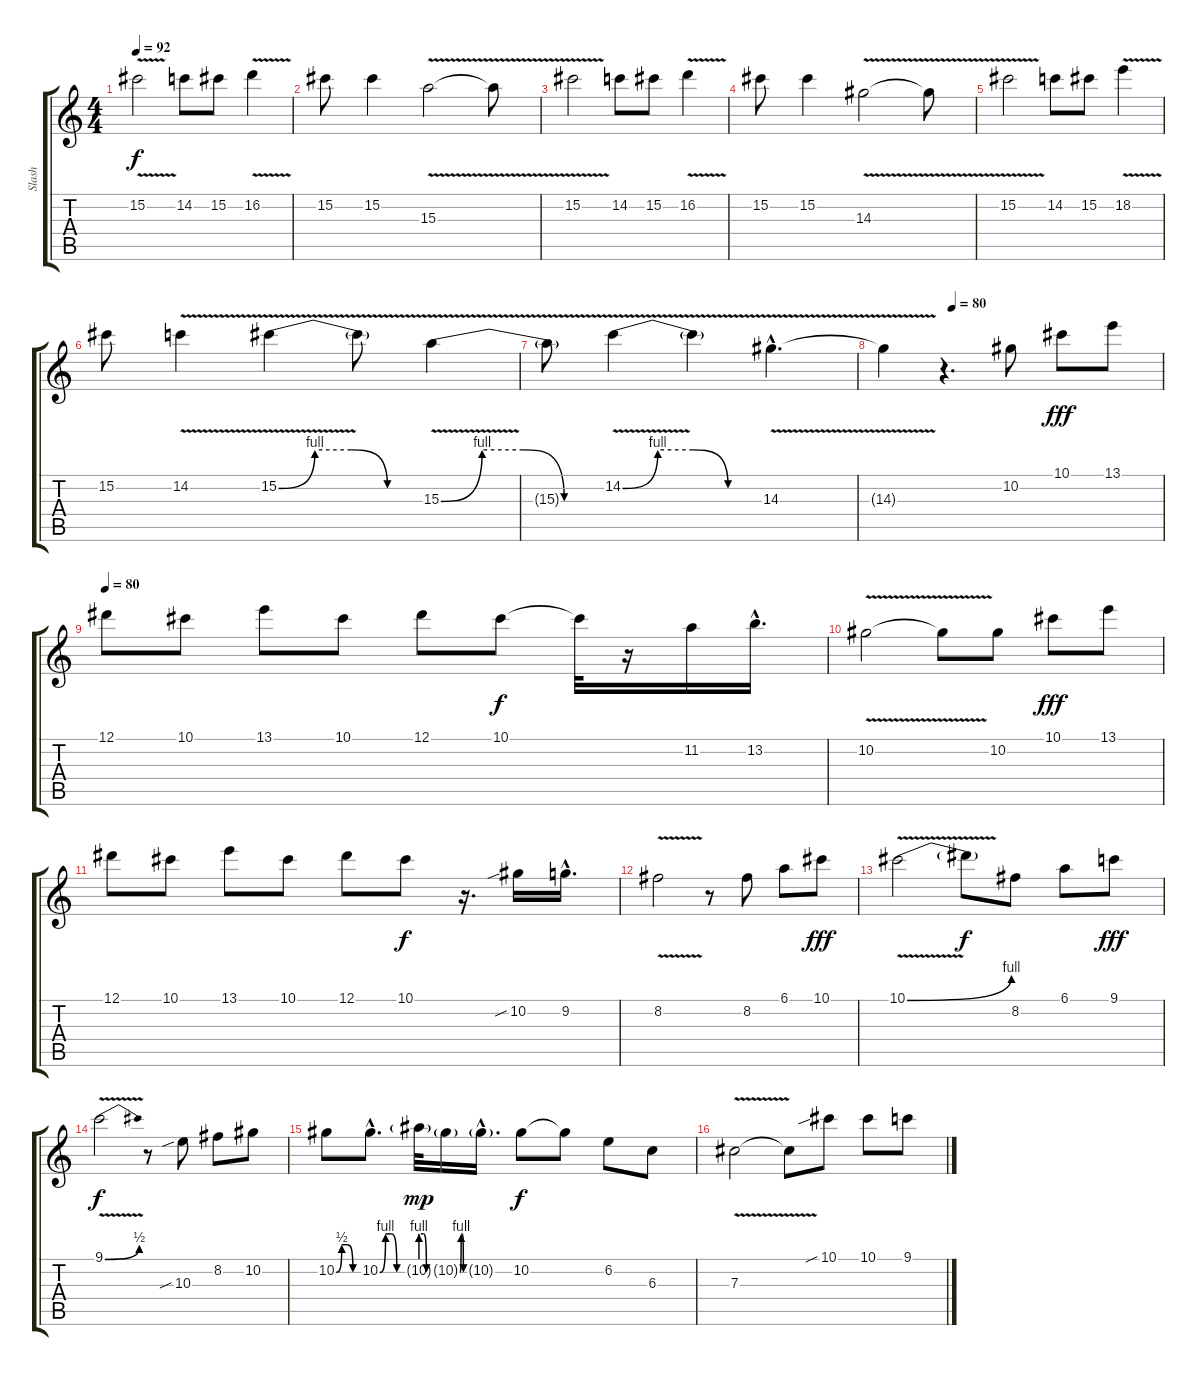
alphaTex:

\track ("Slash" "Slash") {instrument distortionguitar}
\staff {score tabs}
\tuning (Eb4 Bb3 Gb3 Db3 Ab2 Eb2) {hide}
\ts (4 4)
\tempo 92
\clef g2
\ks c
15.2{v}.2{dy f instrument distortionguitar} 14.2.8 15.2.8 16.2{v}.4 |
15.2.8 15.2.4 15.3{v}.2 15.3{t}.8 |
15.2{v}.2 14.2.8 15.2.8 16.2{v}.4 |
15.2.8 15.2.4 14.3{v}.2 14.3{t}.8 |
15.2{v}.2 14.2.8 15.2.8 18.2{v}.4 |
15.2.8 14.2{v}.4 15.2{be (custom 0 0 15 4 30 4 45 0 60 0) v}.4 15.2{t}.8 15.3{be (custom 0 0 15 4 30 4 45 0 60 0) v}.4 |
15.3{t}.8 14.2{be (custom 0 0 15 4 30 4 45 0 60 0) v}.4 14.2{t}.4 14.3{v hac}.4{d} |
\tempo (80 0.25)
14.3{t}.4 r.4{d} 10.2.8 10.1.8{dy fff} 13.1.8 |
\tempo 80
12.1.8 10.1.8 13.1.8 10.1.8 12.1.8 10.1.8{dy f} 10.1{t}.32 r.16 11.2.16 13.2{hac}.16{d} |
10.2{v}.2 10.2{t}.8 10.2.8 10.1.8{dy fff} 13.1.8 |
12.1.8 10.1.8 13.1.8 10.1.8 12.1.8 10.1.8{dy f} r.16{d} 10.2{sib}.16 9.2{hac}.16{d} |
8.2{v}.2 r.8 8.2.8 6.1.8 10.1.8{dy fff} |
10.1{be (bend 0 0 60 4) v}.2 10.1{t}.8{dy f} 8.2.8 6.1.8 9.1.8{dy fff} |
9.1{be (bend 0 0 60 2) v}.2{dy f} r.8 10.3{sib}.8 8.2.8 10.2.8 |
10.2{be (custom 0 0 15 2 30 2 45 0 60 0)}.8 10.2{be (custom 0 0 15 4 30 4 45 0 60 0) hac}.8{d} 10.2{be (custom 0 4 20 4 40 0 60 0) g}.32{dy mp} 10.2{be (custom 0 0 15 4 30 4 45 0 60 0) g}.16 10.2{g hac}.16{d} 10.2.8{dy f} 10.2{t}.8 6.2.8 6.3.8 |
7.3{v}.2 7.3{t}.8 10.1{sib}.8 10.1.8 9.1.8
